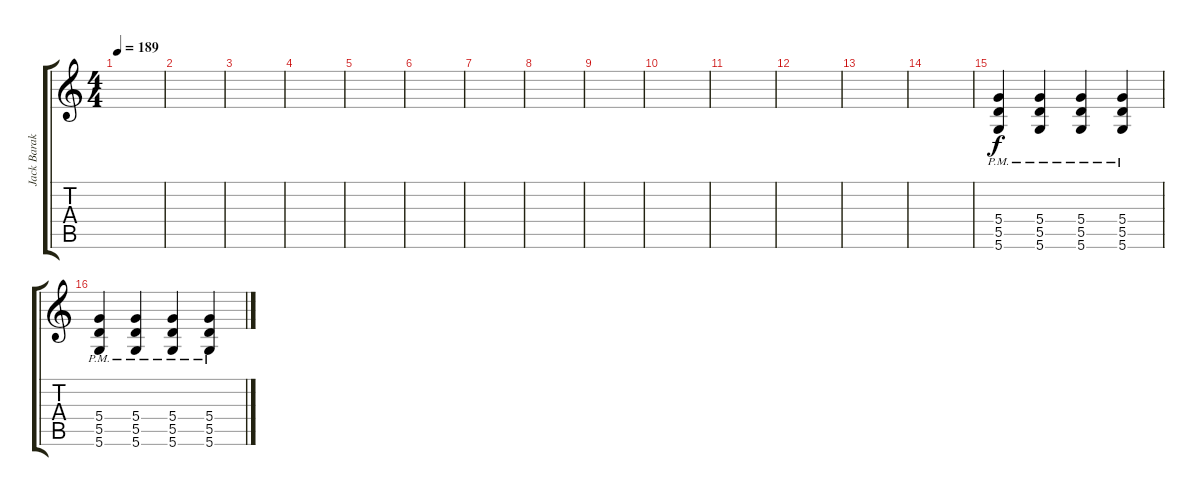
\track ("Jack Barakat " "Jack Barak") {instrument distortionguitar}
\staff {score tabs}
\tuning (E4 B3 G3 D3 A2 D2) {hide}
\ts (4 4)
\tempo 189
\clef g2
\ks c
|
|
|
|
|
|
|
|
|
|
|
|
|
|
(5.4{pm} 5.5{pm} 5.6{pm}).4 (5.4{pm} 5.5{pm} 5.6{pm}).4 (5.4{pm} 5.5{pm} 5.6{pm}).4 (5.4{pm} 5.5{pm} 5.6{pm}).4 |
(5.4{pm} 5.5{pm} 5.6{pm}).4 (5.4{pm} 5.5{pm} 5.6{pm}).4 (5.4{pm} 5.5{pm} 5.6{pm}).4 (5.4{pm} 5.5{pm} 5.6{pm}).4
